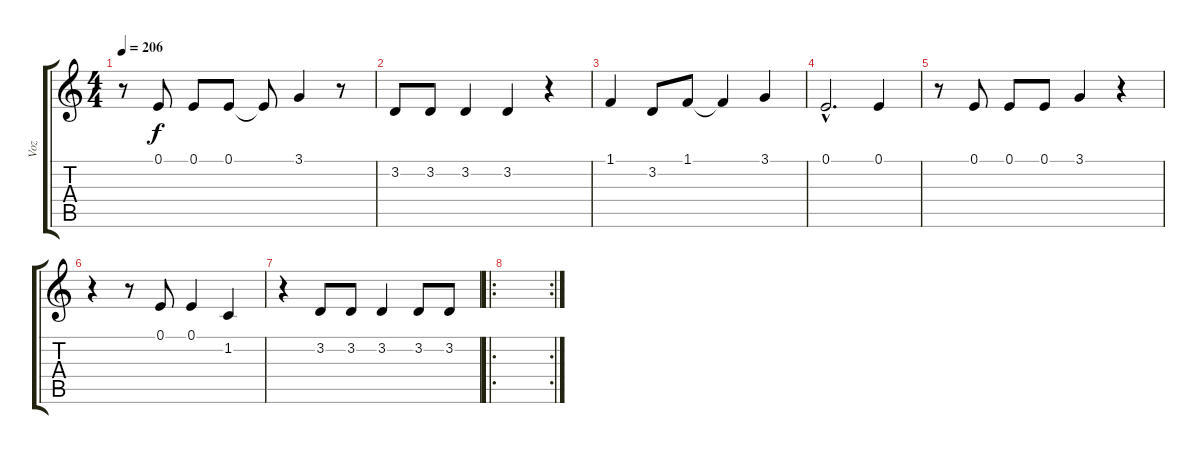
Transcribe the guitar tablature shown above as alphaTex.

\track ("Voz" "Voz") {instrument sopranosax}
\staff {score tabs}
\tuning (E4 B3 G3 D3 A2 E2) {hide}
\ts (4 4)
\tempo 206
\clef g2
\ks c
r.8{dy f} 0.1.8 0.1.8 0.1.8 0.1{t}.8 3.1.4 r.8 |
3.2.8 3.2.8 3.2.4 3.2.4 r.4 |
1.1.4 3.2.8 1.1.8 1.1{t}.4 3.1.4 |
0.1{hac}.2{d} 0.1.4 |
r.8 0.1.8 0.1.8 0.1.8 3.1.4 r.4 |
r.4 r.8 0.1.8 0.1.4 1.2.4 |
r.4 3.2.8 3.2.8 3.2.4 3.2.8 3.2.8 |
\ro
\rc 2
